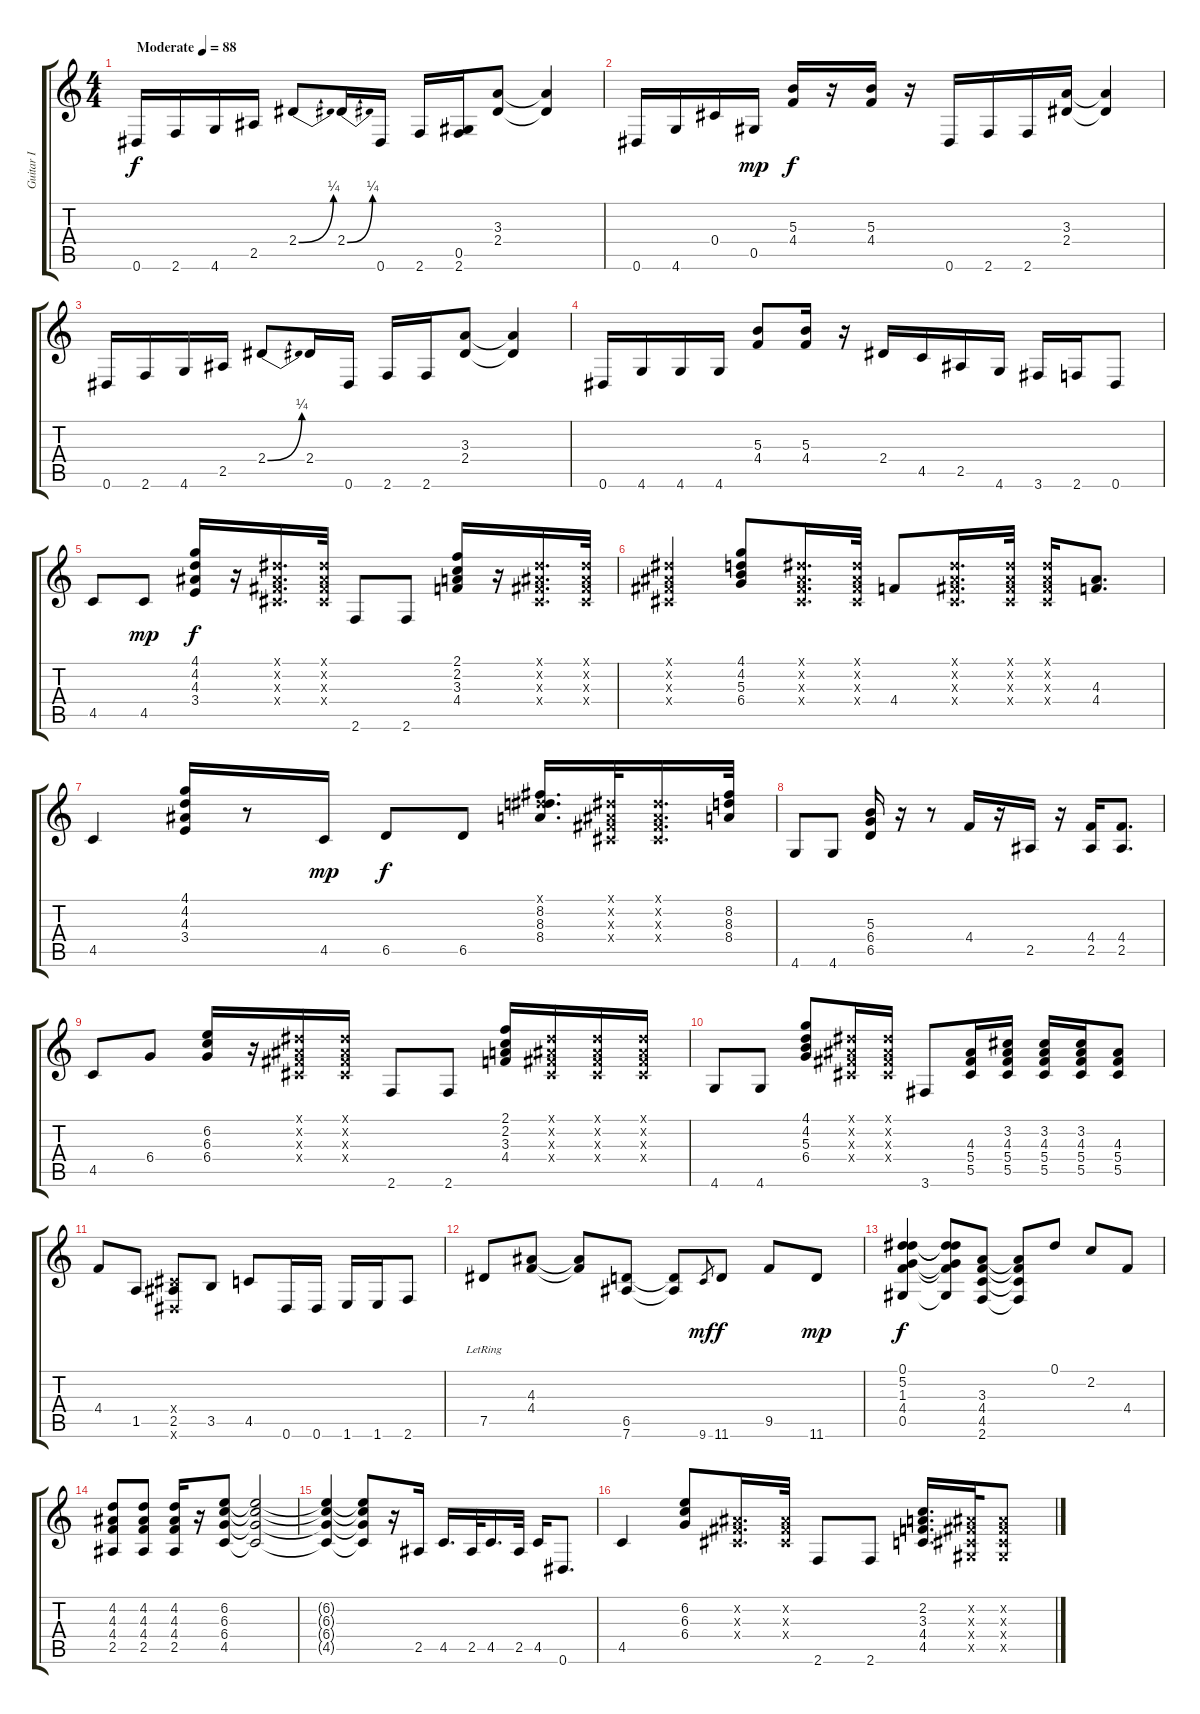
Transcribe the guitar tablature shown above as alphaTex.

\track ("Guitar I" "Guitar I") {instrument overdrivenguitar}
\staff {score tabs}
\tuning (Eb4 Bb3 Gb3 Db3 Ab2 Eb2) {hide}
\ts (4 4)
\tempo (88 "Moderate")
\clef g2
\ks c
0.6.16{dy f instrument overdrivenguitar} 2.6.16 4.6.16 2.5.16 2.4{be (bend 0 0 60 1)}.8 2.4{be (bend 0 0 60 1)}.16 0.6.16 2.6.16 (0.5 2.6).16 (3.3 2.4).8 (3.3{t} 2.4{t}).4 |
0.6.16 4.6.16 0.4.16 0.5.16{dy mp} (5.3 4.4).16{dy f} r.16 (5.3 4.4).16 r.16 0.6.16 2.6.16 2.6.16 (3.3 2.4).16 (3.3{t} 2.4{t}).4 |
0.6.16 2.6.16 4.6.16 2.5.16 2.4{be (bend 0 0 60 1)}.8 2.4.16 0.6.16 2.6.16 2.6.16 (3.3 2.4).8 (3.3{t} 2.4{t}).4 |
0.6.16 4.6.16 4.6.16 4.6.16 (5.3 4.4).8 (5.3 4.4).16 r.16 2.4.16 4.5.16 2.5.16 4.6.16 3.6.16 2.6.16 0.6.8 |
4.5.8 4.5.8{dy mp} (4.1 4.2 4.3 3.4).16{dy f} r.16 (0.1{x} 0.2{x} 0.3{x} 0.4{x}).16{d} (0.1{x} 0.2{x} 0.3{x} 0.4{x}).32 2.6.8 2.6.8 (2.1 2.2 3.3 4.4).16 r.16 (0.1{x} 0.2{x} 0.3{x} 0.4{x}).16{d} (0.1{x} 0.2{x} 0.3{x} 0.4{x}).32 |
(0.1{x} 0.2{x} 0.3{x} 0.4{x}).4 (4.1 4.2 5.3 6.4).8 (0.1{x} 0.2{x} 0.3{x} 0.4{x}).16{d} (0.1{x} 0.2{x} 0.3{x} 0.4{x}).32 4.4.8 (0.1{x} 0.2{x} 0.3{x} 0.4{x}).16{d} (0.1{x} 0.2{x} 0.3{x} 0.4{x}).32 (0.1{x} 0.2{x} 0.3{x} 0.4{x}).16 (4.3 4.4).8{d} |
4.5.4 (4.1 4.2 4.3 3.4).16 r.8 4.5.16{dy mp} 6.5.8{dy f} 6.5.8 (0.1{x} 8.2 8.3 8.4).16{d} (0.1{x} 0.2{x} 0.3{x} 0.4{x}).32 (0.1{x} 0.2{x} 0.3{x} 0.4{x}).16{d} (8.2 8.3 8.4).32 |
4.6.8 4.6.8 (5.3 6.4 6.5).16 r.16 r.8 4.4.16 r.16 2.5.16 r.16 (4.4 2.5).16 (4.4 2.5).8{d} |
4.5.8 6.4.8 (6.2 6.3 6.4).16 r.16 (0.1{x} 0.2{x} 0.3{x} 0.4{x}).16 (0.1{x} 0.2{x} 0.3{x} 0.4{x}).16 2.6.8 2.6.8 (2.1 2.2 3.3 4.4).16 (0.1{x} 0.2{x} 0.3{x} 0.4{x}).16 (0.1{x} 0.2{x} 0.3{x} 0.4{x}).16 (0.1{x} 0.2{x} 0.3{x} 0.4{x}).16 |
4.6.8 4.6.8 (4.1 4.2 5.3 6.4).8 (0.1{x} 0.2{x} 0.3{x} 0.4{x}).16 (0.1{x} 0.2{x} 0.3{x} 0.4{x}).16 3.6.8 (4.3 5.4 5.5).16 (3.2 4.3 5.4 5.5).16 (3.2 4.3 5.4 5.5).16 (3.2 4.3 5.4 5.5).16 (4.3 5.4 5.5).8 |
4.4.8 1.5.8 (0.4{x} 2.5 0.6{x}).8 3.5.8 4.5.8 0.6.16 0.6.16 1.6.16 1.6.16 2.6.8 |
7.5{lr}.8 (4.3 4.4).8 (4.3{t} 4.4{t}).8 (6.5 7.6).8 (6.5{t} 7.6{t}).8 9.6.8{gr dy mf} 11.6.8{dy f} 9.5.8 11.6.8{dy mp} |
(0.1 5.2 1.3 4.4 0.5).4{dy f} (0.1{t} 5.2{t} 1.3{t} 4.4{t} 0.5{t}).8 (3.3 4.4 4.5 2.6).8 (3.3{t} 4.4{t} 4.5{t} 2.6{t}).8 0.1.8 2.2.8 4.4.8 |
(4.2 4.3 4.4 2.5).8 (4.2 4.3 4.4 2.5).8 (4.2 4.3 4.4 2.5).16 r.16 (6.2 6.3 6.4 4.5).8 (6.2{t} 6.3{t} 6.4{t} 4.5{t}).2 |
(6.2{t} 6.3{t} 6.4{t} 4.5{t}).4 (6.2{t} 6.3{t} 6.4{t} 4.5{t}).8 r.16 2.5.16 4.5.16{d} 2.5.32 4.5.16{d} 2.5.32 4.5.16 0.6.8{d} |
4.5.4 (6.2 6.3 6.4).8 (0.2{x} 0.3{x} 0.4{x}).16{d} (0.2{x} 0.3{x} 0.4{x}).32 2.6.8 2.6.8 (2.2 3.3 4.4 4.5).16{d} (0.2{x} 0.3{x} 0.4{x} 0.5{x}).32 (0.2{x} 0.3{x} 0.4{x} 0.5{x}).8
